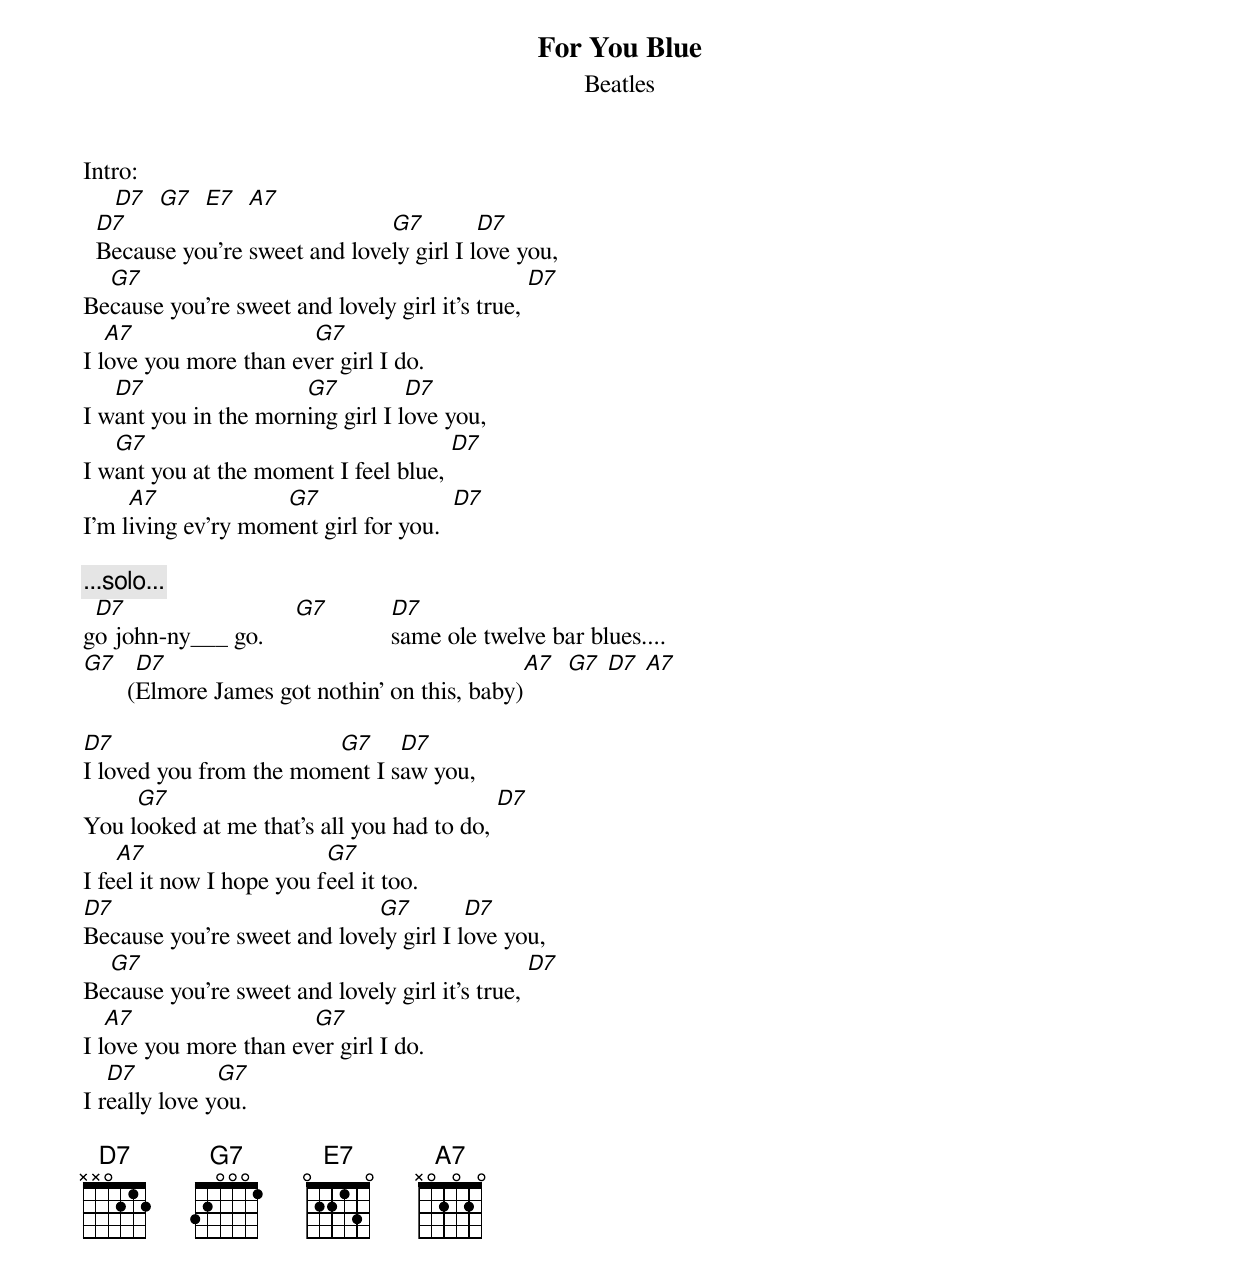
{title:For You Blue}
{subtitle:Beatles}
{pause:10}

Intro:
     [D7]  [G7]  [E7]  [A7]
  [D7]Because you're sweet and love[G7]ly girl I l[D7]ove you,
Be[G7]cause you're sweet and lovely girl it's true, [D7]
I l[A7]ove you more than ev[G7]er girl I do.
I w[D7]ant you in the morn[G7]ing girl I l[D7]ove you,
I w[G7]ant you at the moment I feel blue, [D7]
I'm l[A7]iving ev'ry mom[G7]ent girl for you.  [D7]

{c:...solo...}
g[D7]o john-ny___ go.     [G7]          [D7]same ole twelve bar blues....
[G7]       ([D7]Elmore James got nothin' on this, baby)[A7]  [G7] [D7] [A7]

[D7]I loved you from the mom[G7]ent I s[D7]aw you,
You l[G7]ooked at me that's all you had to do, [D7]
I fe[A7]el it now I hope you f[G7]eel it too.
[D7]Because you're sweet and love[G7]ly girl I l[D7]ove you,
Be[G7]cause you're sweet and lovely girl it's true, [D7]
I l[A7]ove you more than ev[G7]er girl I do.
I r[D7]eally love y[G7]ou.

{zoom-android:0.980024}
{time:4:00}
{zoom-android-V11:1.3049761}
